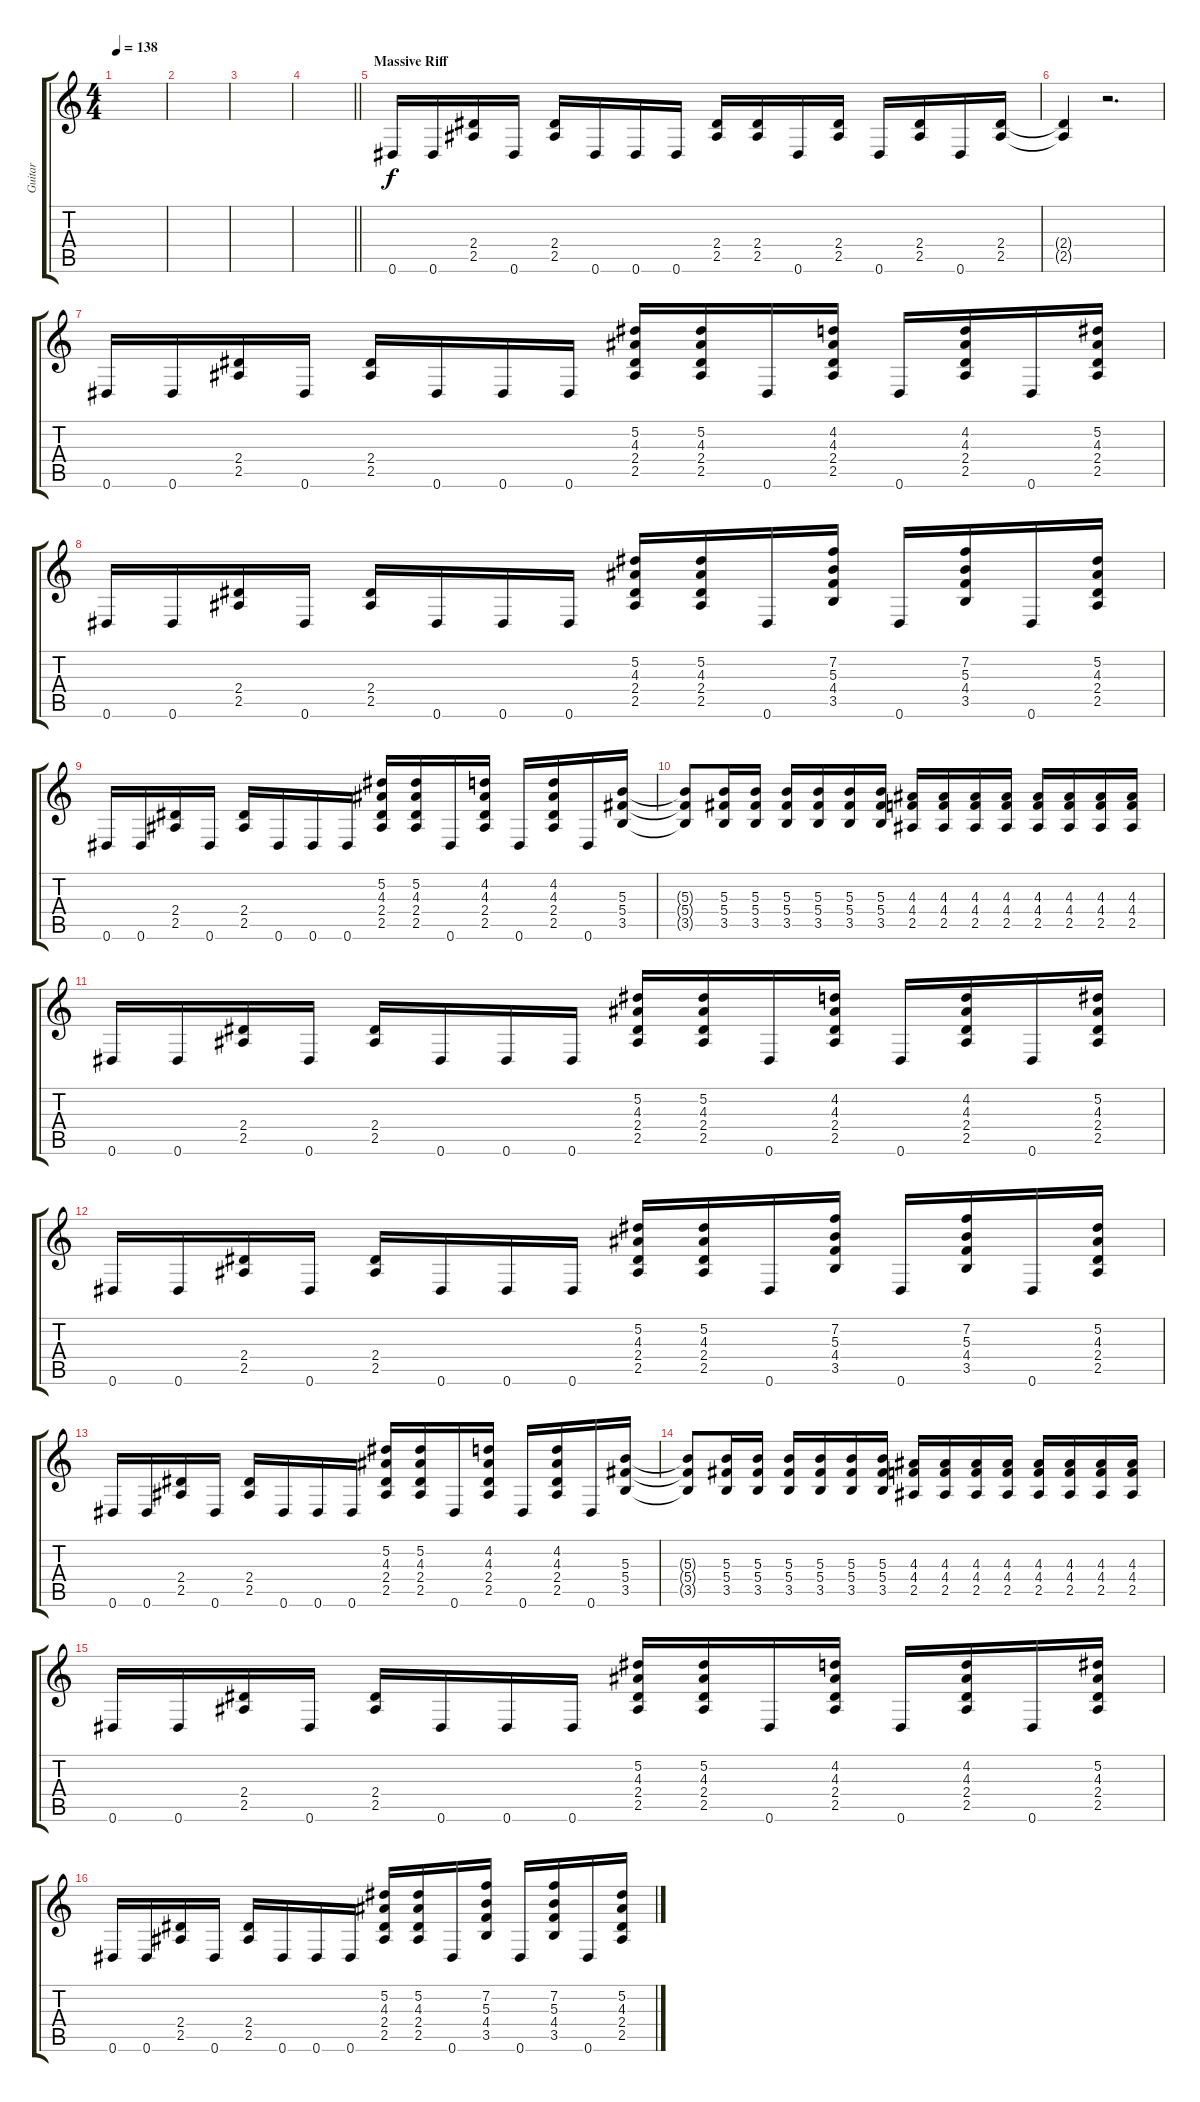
\track ("Guitar" "Guitar") {instrument distortionguitar}
\staff {score tabs}
\tuning (Eb4 Bb3 Gb3 Db3 Ab2 Eb2) {hide}
\ts (4 4)
\tempo 138
\clef g2
\ks c
|
|
|
\barLineRight lightlight
|
\section ("" "Massive Riff")
0.6.16 0.6.16 (2.4 2.5).16 0.6.16 (2.4 2.5).16 0.6.16 0.6.16 0.6.16 (2.4 2.5).16 (2.4 2.5).16 0.6.16 (2.4 2.5).16 0.6.16 (2.4 2.5).16 0.6.16 (2.4 2.5).16 |
(2.4{t} 2.5{t}).4 r.2{d} |
0.6.16 0.6.16 (2.4 2.5).16 0.6.16 (2.4 2.5).16 0.6.16 0.6.16 0.6.16 (5.2 4.3 2.4 2.5).16 (5.2 4.3 2.4 2.5).16 0.6.16 (4.2 4.3 2.4 2.5).16 0.6.16 (4.2 4.3 2.4 2.5).16 0.6.16 (5.2 4.3 2.4 2.5).16 |
0.6.16 0.6.16 (2.4 2.5).16 0.6.16 (2.4 2.5).16 0.6.16 0.6.16 0.6.16 (5.2 4.3 2.4 2.5).16 (5.2 4.3 2.4 2.5).16 0.6.16 (7.2 5.3 4.4 3.5).16 0.6.16 (7.2 5.3 4.4 3.5).16 0.6.16 (5.2 4.3 2.4 2.5).16 |
0.6.16 0.6.16 (2.4 2.5).16 0.6.16 (2.4 2.5).16 0.6.16 0.6.16 0.6.16 (5.2 4.3 2.4 2.5).16 (5.2 4.3 2.4 2.5).16 0.6.16 (4.2 4.3 2.4 2.5).16 0.6.16 (4.2 4.3 2.4 2.5).16 0.6.16 (5.3 5.4 3.5).16 |
(5.3{t} 5.4{t} 3.5{t}).8 (5.3 5.4 3.5).16 (5.3 5.4 3.5).16 (5.3 5.4 3.5).16 (5.3 5.4 3.5).16 (5.3 5.4 3.5).16 (5.3 5.4 3.5).16 (4.3 4.4 2.5).16 (4.3 4.4 2.5).16 (4.3 4.4 2.5).16 (4.3 4.4 2.5).16 (4.3 4.4 2.5).16 (4.3 4.4 2.5).16 (4.3 4.4 2.5).16 (4.3 4.4 2.5).16 |
0.6.16 0.6.16 (2.4 2.5).16 0.6.16 (2.4 2.5).16 0.6.16 0.6.16 0.6.16 (5.2 4.3 2.4 2.5).16 (5.2 4.3 2.4 2.5).16 0.6.16 (4.2 4.3 2.4 2.5).16 0.6.16 (4.2 4.3 2.4 2.5).16 0.6.16 (5.2 4.3 2.4 2.5).16 |
0.6.16 0.6.16 (2.4 2.5).16 0.6.16 (2.4 2.5).16 0.6.16 0.6.16 0.6.16 (5.2 4.3 2.4 2.5).16 (5.2 4.3 2.4 2.5).16 0.6.16 (7.2 5.3 4.4 3.5).16 0.6.16 (7.2 5.3 4.4 3.5).16 0.6.16 (5.2 4.3 2.4 2.5).16 |
0.6.16 0.6.16 (2.4 2.5).16 0.6.16 (2.4 2.5).16 0.6.16 0.6.16 0.6.16 (5.2 4.3 2.4 2.5).16 (5.2 4.3 2.4 2.5).16 0.6.16 (4.2 4.3 2.4 2.5).16 0.6.16 (4.2 4.3 2.4 2.5).16 0.6.16 (5.3 5.4 3.5).16 |
(5.3{t} 5.4{t} 3.5{t}).8 (5.3 5.4 3.5).16 (5.3 5.4 3.5).16 (5.3 5.4 3.5).16 (5.3 5.4 3.5).16 (5.3 5.4 3.5).16 (5.3 5.4 3.5).16 (4.3 4.4 2.5).16 (4.3 4.4 2.5).16 (4.3 4.4 2.5).16 (4.3 4.4 2.5).16 (4.3 4.4 2.5).16 (4.3 4.4 2.5).16 (4.3 4.4 2.5).16 (4.3 4.4 2.5).16 |
0.6.16 0.6.16 (2.4 2.5).16 0.6.16 (2.4 2.5).16 0.6.16 0.6.16 0.6.16 (5.2 4.3 2.4 2.5).16 (5.2 4.3 2.4 2.5).16 0.6.16 (4.2 4.3 2.4 2.5).16 0.6.16 (4.2 4.3 2.4 2.5).16 0.6.16 (5.2 4.3 2.4 2.5).16 |
0.6.16 0.6.16 (2.4 2.5).16 0.6.16 (2.4 2.5).16 0.6.16 0.6.16 0.6.16 (5.2 4.3 2.4 2.5).16 (5.2 4.3 2.4 2.5).16 0.6.16 (7.2 5.3 4.4 3.5).16 0.6.16 (7.2 5.3 4.4 3.5).16 0.6.16 (5.2 4.3 2.4 2.5).16
